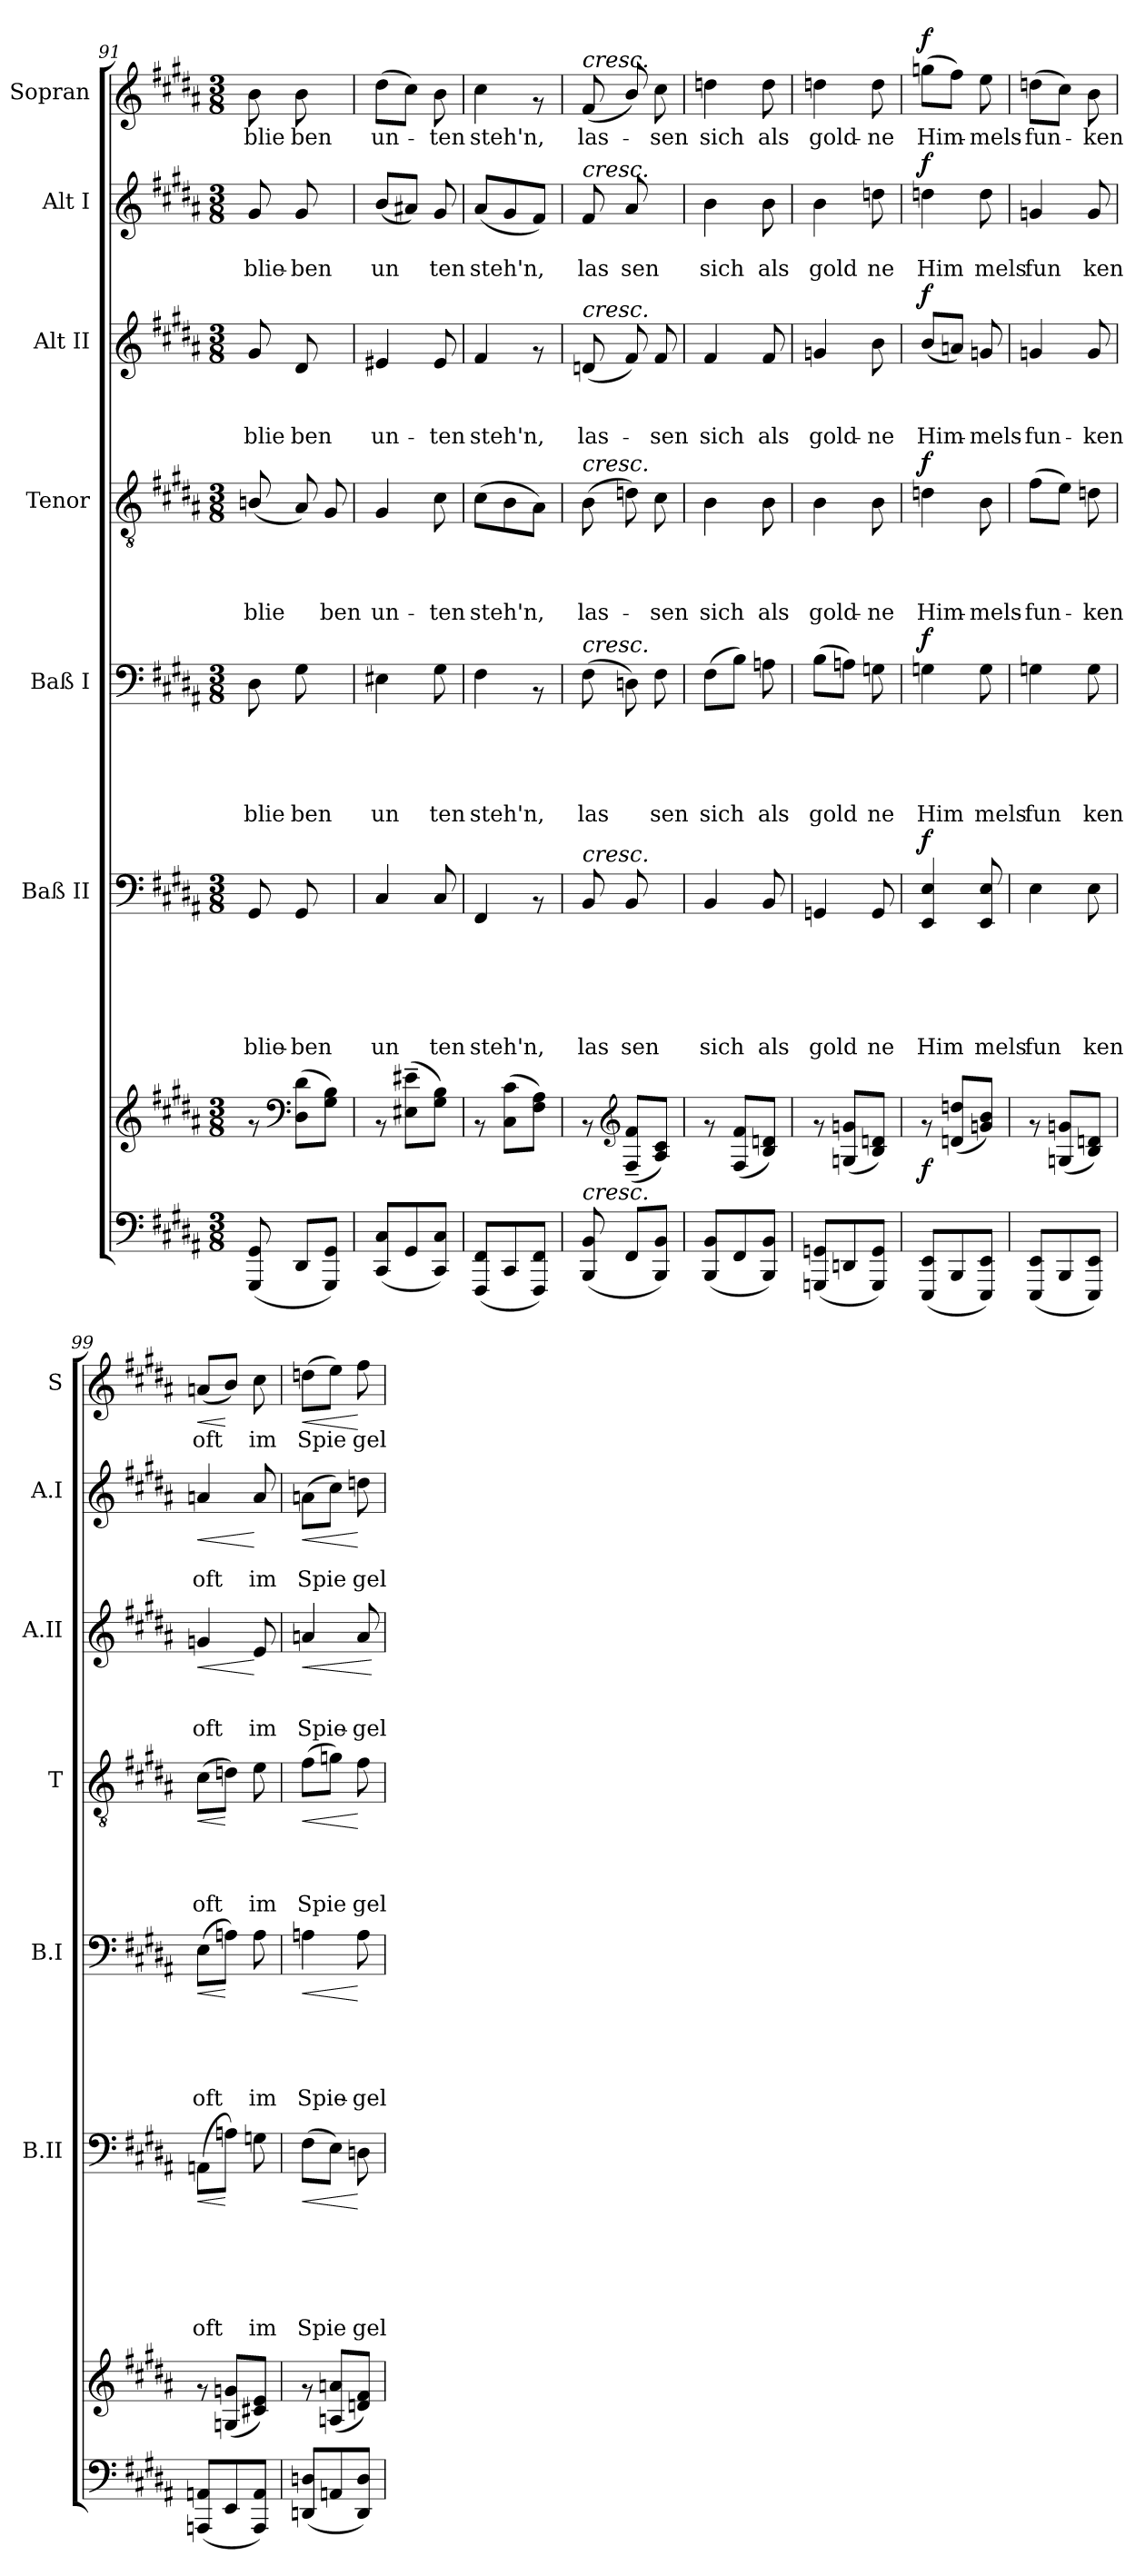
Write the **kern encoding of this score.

**kern	**kern	**dynam	**kern	**text	**text	**text	**text	**text	**text	**dynam	**kern	**text	**text	**text	**text	**text	**dynam	**kern	**text	**text	**text	**text	**dynam	**kern	**text	**text	**text	**dynam	**kern	**text	**text	**dynam	**kern	**text	**dynam
*part8	*part7	*part7	*part6	*part6	*part6	*part6	*part6	*part6	*part6	*part6	*part5	*part5	*part5	*part5	*part5	*part5	*part5	*part4	*part4	*part4	*part4	*part4	*part4	*part3	*part3	*part3	*part3	*part3	*part2	*part2	*part2	*part2	*part1	*part1	*part1
*staff8	*staff7	*staff7	*staff6	*staff6	*staff6	*staff6	*staff6	*staff6	*staff6	*staff6	*staff5	*staff5	*staff5	*staff5	*staff5	*staff5	*staff5	*staff4	*staff4	*staff4	*staff4	*staff4	*staff4	*staff3	*staff3	*staff3	*staff3	*staff3	*staff2	*staff2	*staff2	*staff2	*staff1	*staff1	*staff1
*	*	*	*I"Baß II	*	*	*	*	*	*	*	*I"Baß I	*	*	*	*	*	*	*I"Tenor	*	*	*	*	*	*I"Alt II	*	*	*	*	*I"Alt I	*	*	*	*I"Sopran	*	*
*	*	*	*I'B.II	*	*	*	*	*	*	*	*I'B.I	*	*	*	*	*	*	*I'T	*	*	*	*	*	*I'A.II	*	*	*	*	*I'A.I	*	*	*	*I'S	*	*
*clefF4	*clefG2	*	*clefF4	*	*	*	*	*	*	*	*clefF4	*	*	*	*	*	*	*clefGv2	*	*	*	*	*	*clefG2	*	*	*	*	*clefG2	*	*	*	*clefG2	*	*
*k[f#c#g#d#a#]	*k[f#c#g#d#a#]	*	*k[f#c#g#d#a#]	*	*	*	*	*	*	*	*k[f#c#g#d#a#]	*	*	*	*	*	*	*k[f#c#g#d#a#]	*	*	*	*	*	*k[f#c#g#d#a#]	*	*	*	*	*k[f#c#g#d#a#]	*	*	*	*k[f#c#g#d#a#]	*	*
*B:	*B:	*	*B:	*	*	*	*	*	*	*	*B:	*	*	*	*	*	*	*B:	*	*	*	*	*	*B:	*	*	*	*	*B:	*	*	*	*B:	*	*
*M3/8	*M3/8	*	*M3/8	*	*	*	*	*	*	*	*M3/8	*	*	*	*	*	*	*M3/8	*	*	*	*	*	*M3/8	*	*	*	*	*M3/8	*	*	*	*M3/8	*	*
=91	=91	=91	=91	=91	=91	=91	=91	=91	=91	=91	=91	=91	=91	=91	=91	=91	=91	=91	=91	=91	=91	=91	=91	=91	=91	=91	=91	=91	=91	=91	=91	=91	=91	=91	=91
!	!	!	!	!	!	!	!	!	!LO:LY:b:rj	!	!	!	!	!	!	!LO:LY:b:rj	!	!	!	!	!	!LO:LY:b:rj	!	!	!	!	!LO:LY:b:rj	!	!	!	!LO:LY:b:rj	!	!	!LO:LY:b:rj	!
(<8GGG#/ 8GG#/	8rf	.	8GG#/	.	.	.	.	.	blie-	.	8D#\	.	.	.	.	blie	.	(<8Bn/	.	.	.	blie	.	8g#/	.	.	blie	.	8g#/	.	blie-	.	8b\	blie	.
*	*clefF4	*	*	*	*	*	*	*	*	*	*	*	*	*	*	*	*	*	*	*	*	*	*	*	*	*	*	*	*	*	*	*	*	*	*
!	!	!	!	!	!	!	!	!	!LO:LY:b:rj	!	!	!	!	!	!	!LO:LY:b:rj	!	!	!	!	!	!	!	!	!	!	!LO:LY:b:rj	!	!	!	!LO:LY:b:rj	!	!	!LO:LY:b:rj	!
8DD#/L	(>8D#\ 8d#\L	.	8GG#/	.	.	.	.	.	-ben	.	8G#\	.	.	.	.	ben	.	8A#/)	.	.	.	.	.	8d#/	.	.	ben	.	8g#/	.	-ben	.	8b\	ben	.
!	!	!	!	!	!	!	!	!	!	!	!	!	!	!	!	!	!	!	!	!	!	!LO:LY:b:rj	!	!	!	!	!	!	!	!	!	!	!	!	!
8GGG#/ 8GG#/J)	8G#\ 8B\J)	.	8ryy	.	.	.	.	.	.	.	8ryy	.	.	.	.	.	.	8G#/	.	.	.	ben	.	8ryy	.	.	.	.	8ryy	.	.	.	8ryy	.	.
!!LO:PB:g=z
=92!	=92!	=92!	=92!	=92!	=92!	=92!	=92!	=92!	=92!	=92!	=92!	=92!	=92!	=92!	=92!	=92!	=92!	=92!	=92!	=92!	=92!	=92!	=92!	=92!	=92!	=92!	=92!	=92!	=92!	=92!	=92!	=92!	=92!	=92!	=92!
!	!	!	!	!	!	!	!	!	!LO:LY:b:rj	!	!	!	!	!	!	!LO:LY:b:rj	!	!	!	!	!	!LO:LY:b:rj	!	!	!	!	!LO:LY:b:rj	!	!	!	!LO:LY:b:rj	!	!	!LO:LY:b:rj	!
(<8CC#/ 8C#/L	8rAA	.	4C#/	.	.	.	.	.	un	.	4E#X\	.	.	.	.	un	.	4G#/	.	.	.	un-	.	4e#X/	.	.	un-	.	(<8b/L	.	un	.	(>8dd#\L	un-	.
8GG#/	(>8E#X\~> 8e#X\~>L	.	.	.	.	.	.	.	.	.	.	.	.	.	.	.	.	.	.	.	.	.	.	.	.	.	.	.	8a#X/J)	.	.	.	8cc#\J)	.	.
!	!	!	!	!	!	!	!	!	!LO:LY:b:rj	!	!	!	!	!	!	!LO:LY:b:rj	!	!	!	!	!	!LO:LY:b:rj	!	!	!	!	!LO:LY:b:rj	!	!	!	!LO:LY:b:rj	!	!	!LO:LY:b:rj	!
8CC#/ 8C#/J)	8G#\ 8B\J)	.	8C#/	.	.	.	.	.	ten	.	8G#\	.	.	.	.	ten	.	8c#\	.	.	.	-ten	.	8e#/	.	.	-ten	.	8g#/	.	ten	.	8b\	-ten	.
=93!	=93!	=93!	=93!	=93!	=93!	=93!	=93!	=93!	=93!	=93!	=93!	=93!	=93!	=93!	=93!	=93!	=93!	=93!	=93!	=93!	=93!	=93!	=93!	=93!	=93!	=93!	=93!	=93!	=93!	=93!	=93!	=93!	=93!	=93!	=93!
!	!	!	!	!	!	!	!	!	!LO:LY:b:rj	!	!	!	!	!	!	!LO:LY:b:rj	!	!	!	!	!	!LO:LY:b:rj	!	!	!	!	!LO:LY:b:rj	!	!	!	!LO:LY:b:rj	!	!	!LO:LY:b:rj	!
(<8FFF#/ 8FF#/L	8rAA	.	4FF#/	.	.	.	.	.	steh'n,	.	4F#\	.	.	.	.	steh'n,	.	(>8c#\L	.	.	.	steh'n,	.	4f#/	.	.	steh'n,	.	(<8a#/L	.	steh'n,	.	4cc#\	steh'n,	.
8CC#/	(>8C#\ 8c#\L	.	.	.	.	.	.	.	.	.	.	.	.	.	.	.	.	8B\	.	.	.	.	.	.	.	.	.	.	8g#/	.	.	.	.	.	.
8FFF#/ 8FF#/J)	8F#\ 8A#\J)	.	8rAA	.	.	.	.	.	.	.	8rAA	.	.	.	.	.	.	8A#\J)	.	.	.	.	.	8rf	.	.	.	.	8f#/J)	.	.	.	8rf	.	.
=94!	=94!	=94!	=94!	=94!	=94!	=94!	=94!	=94!	=94!	=94!	=94!	=94!	=94!	=94!	=94!	=94!	=94!	=94!	=94!	=94!	=94!	=94!	=94!	=94!	=94!	=94!	=94!	=94!	=94!	=94!	=94!	=94!	=94!	=94!	=94!
!	!	!	!	!	!	!	!	!	!	!	!	!	!	!	!	!	!	!	!	!	!	!	!	!	!	!	!	!	!	!	!	!	!LO:TX:a:i:t=cresc.	!	!
!	!	!	!	!	!	!	!	!	!	!	!	!	!	!	!	!	!	!	!	!	!	!	!	!	!	!	!	!	!LO:TX:a:i:t=cresc.	!	!	!	!	!	!
!	!	!	!	!	!	!	!	!	!	!	!	!	!	!	!	!	!	!	!	!	!	!	!	!LO:TX:a:i:t=cresc.	!	!	!	!	!	!	!	!	!	!	!
!	!	!	!	!	!	!	!	!	!	!	!	!	!	!	!	!	!	!LO:TX:a:i:t=cresc.	!	!	!	!	!	!	!	!	!	!	!	!	!	!	!	!	!
!	!	!	!	!	!	!	!	!	!	!	!LO:TX:a:i:t=cresc.	!	!	!	!	!	!	!	!	!	!	!	!	!	!	!	!	!	!	!	!	!	!	!	!
!	!	!	!LO:TX:a:i:t=cresc.	!	!	!	!	!	!	!	!	!	!	!	!	!	!	!	!	!	!	!	!	!	!	!	!	!	!	!	!	!	!	!	!
!LO:TX:a:i:t=cresc.	!	!	!	!	!	!	!	!	!	!	!	!	!	!	!	!	!	!	!	!	!	!	!	!	!	!	!	!	!	!	!	!	!	!	!
!	!	!	!	!	!	!	!	!	!LO:LY:b:rj	!	!	!	!	!	!	!LO:LY:b:rj	!	!	!	!	!	!LO:LY:b:rj	!	!	!	!	!LO:LY:b:rj	!	!	!	!LO:LY:b:rj	!	!	!LO:LY:b:rj	!
(<8BBB/ 8BB/	8rAA	.	8BB/	.	.	.	.	.	las	.	(>8F#\	.	.	.	.	las	.	(>8B\	.	.	.	las-	.	(<8dn/	.	.	las-	.	8f#/	.	las	.	(<8f#/	las-	.
*	*clefG2	*	*	*	*	*	*	*	*	*	*	*	*	*	*	*	*	*	*	*	*	*	*	*	*	*	*	*	*	*	*	*	*	*	*
!	!	!	!	!	!	!	!	!	!LO:LY:b:rj	!	!	!	!	!	!	!	!	!	!	!	!	!	!	!	!	!	!	!	!	!	!LO:LY:b:rj	!	!	!	!
8FF#/L	(<8F#/~< 8f#/~<L	.	8BB/	.	.	.	.	.	sen	.	8Dn\)	.	.	.	.	.	.	8dn\)	.	.	.	.	.	8f#/)	.	.	.	.	8a#/	.	sen	.	8b/)	.	.
!	!	!	!	!	!	!	!	!	!	!	!	!	!	!	!	!LO:LY:b:rj	!	!	!	!	!	!LO:LY:b:rj	!	!	!	!	!LO:LY:b:rj	!	!	!	!	!	!	!LO:LY:b:rj	!
8BBB/ 8BB/J)	8A#/ 8c#/J)	.	8ryy	.	.	.	.	.	.	.	8F#\	.	.	.	.	sen	.	8c#\	.	.	.	-sen	.	8f#/	.	.	-sen	.	8ryy	.	.	.	8cc#\	-sen	.
=95!	=95!	=95!	=95!	=95!	=95!	=95!	=95!	=95!	=95!	=95!	=95!	=95!	=95!	=95!	=95!	=95!	=95!	=95!	=95!	=95!	=95!	=95!	=95!	=95!	=95!	=95!	=95!	=95!	=95!	=95!	=95!	=95!	=95!	=95!	=95!
!	!	!	!	!	!	!	!	!	!LO:LY:b:rj	!	!	!	!	!	!	!LO:LY:b:rj	!	!	!	!	!	!LO:LY:b:rj	!	!	!	!	!LO:LY:b:rj	!	!	!	!LO:LY:b:rj	!	!	!LO:LY:b:rj	!
(<8BBB/ 8BB/L	8rf	.	4BB/	.	.	.	.	.	sich	.	(>8F#\L	.	.	.	.	sich	.	4B\	.	.	.	sich	.	4f#/	.	.	sich	.	4b\	.	sich	.	4ddn\	sich	.
8FF#/	(<8F#/ 8f#/L	.	.	.	.	.	.	.	.	.	8B\J)	.	.	.	.	.	.	.	.	.	.	.	.	.	.	.	.	.	.	.	.	.	.	.	.
!	!	!	!	!	!	!	!	!	!LO:LY:b:rj	!	!	!	!	!	!	!LO:LY:b:rj	!	!	!	!	!	!LO:LY:b:rj	!	!	!	!	!LO:LY:b:rj	!	!	!	!LO:LY:b:rj	!	!	!LO:LY:b:rj	!
8BBB/ 8BB/J)	8B/ 8dn/J)	.	8BB/	.	.	.	.	.	als	.	8An\	.	.	.	.	als	.	8B\	.	.	.	als	.	8f#/	.	.	als	.	8b\	.	als	.	8dd\	als	.
=96!	=96!	=96!	=96!	=96!	=96!	=96!	=96!	=96!	=96!	=96!	=96!	=96!	=96!	=96!	=96!	=96!	=96!	=96!	=96!	=96!	=96!	=96!	=96!	=96!	=96!	=96!	=96!	=96!	=96!	=96!	=96!	=96!	=96!	=96!	=96!
!	!	!	!	!	!	!	!	!	!LO:LY:b:rj	!	!	!	!	!	!	!LO:LY:b:rj	!	!	!	!	!	!LO:LY:b:rj	!	!	!	!	!LO:LY:b:rj	!	!	!	!LO:LY:b:rj	!	!	!LO:LY:b:rj	!
(<8GGGn/ 8GGn/L	8rf	.	4GGn/	.	.	.	.	.	gold	.	(>8B\L	.	.	.	.	gold	.	4B\	.	.	.	gold-	.	4gn/	.	.	gold-	.	4b\	.	gold	.	4ddn\	gold-	.
8DDn/	(<8Gn/ 8gn/L	.	.	.	.	.	.	.	.	.	8An\J)	.	.	.	.	.	.	.	.	.	.	.	.	.	.	.	.	.	.	.	.	.	.	.	.
!	!	!	!	!	!	!	!	!	!LO:LY:b:rj	!	!	!	!	!	!	!LO:LY:b:rj	!	!	!	!	!	!LO:LY:b:rj	!	!	!	!	!LO:LY:b:rj	!	!	!	!LO:LY:b:rj	!	!	!LO:LY:b:rj	!
8GGG/ 8GG/J)	8B/ 8dn/J)	.	8GG/	.	.	.	.	.	ne	.	8Gn\	.	.	.	.	ne	.	8B\	.	.	.	-ne	.	8b\	.	.	-ne	.	8ddn\	.	ne	.	8dd\	-ne	.
=97!	=97!	=97!	=97!	=97!	=97!	=97!	=97!	=97!	=97!	=97!	=97!	=97!	=97!	=97!	=97!	=97!	=97!	=97!	=97!	=97!	=97!	=97!	=97!	=97!	=97!	=97!	=97!	=97!	=97!	=97!	=97!	=97!	=97!	=97!	=97!
!	!	!LO:DY:b	!	!	!	!	!	!	!LO:LY:b:rj	!LO:DY:a	!	!	!	!	!	!LO:LY:b:rj	!LO:DY:a	!	!	!	!	!LO:LY:b:rj	!LO:DY:a	!	!	!	!LO:LY:b:rj	!LO:DY:a	!	!	!LO:LY:b:rj	!LO:DY:a	!	!LO:LY:b:rj	!LO:DY:a
(<8EEE/ 8EE/L	8rf	f	4EE/ 4E/	.	.	.	.	.	Him	f	4Gn\	.	.	.	.	Him	f	4dn\	.	.	.	Him-	f	(<8b/L	.	.	Him-	f	4ddn\	.	Him	f	(>8ggn\L	Him-	f
8BBB/	(<8dn/ 8ddn/L	.	.	.	.	.	.	.	.	.	.	.	.	.	.	.	.	.	.	.	.	.	.	8an/J)	.	.	.	.	.	.	.	.	8ff#\J)	.	.
!	!	!	!	!	!	!	!	!	!LO:LY:b:rj	!	!	!	!	!	!	!LO:LY:b:rj	!	!	!	!	!	!LO:LY:b:rj	!	!	!	!	!LO:LY:b:rj	!	!	!	!LO:LY:b:rj	!	!	!LO:LY:b:rj	!
8EEE/ 8EE/J)	8gn/ 8b/J)	.	8EE/ 8E/	.	.	.	.	.	mels	.	8G\	.	.	.	.	mels	.	8B\	.	.	.	-mels-	.	8gn/	.	.	-mels-	.	8dd\	.	mels	.	8ee\	-mels-	.
=98!	=98!	=98!	=98!	=98!	=98!	=98!	=98!	=98!	=98!	=98!	=98!	=98!	=98!	=98!	=98!	=98!	=98!	=98!	=98!	=98!	=98!	=98!	=98!	=98!	=98!	=98!	=98!	=98!	=98!	=98!	=98!	=98!	=98!	=98!	=98!
!	!	!	!	!	!	!	!	!	!LO:LY:b:rj	!	!	!	!	!	!	!LO:LY:b:rj	!	!	!	!	!	!LO:LY:b:rj	!	!	!	!	!LO:LY:b:rj	!	!	!	!LO:LY:b:rj	!	!	!LO:LY:b:rj	!
(<8EEE/ 8EE/L	8rf	.	4E\	.	.	.	.	.	fun	.	4Gn\	.	.	.	.	fun	.	(>8f#\L	.	.	.	-fun-	.	4gn/	.	.	-fun-	.	4gn/	.	fun	.	(>8ddn\L	-fun-	.
8BBB/	(<8Gn/ 8gn/L	.	.	.	.	.	.	.	.	.	.	.	.	.	.	.	.	8e\J)	.	.	.	.	.	.	.	.	.	.	.	.	.	.	8cc#\J)	.	.
!	!	!	!	!	!	!	!	!	!LO:LY:b:rj	!	!	!	!	!	!	!LO:LY:b:rj	!	!	!	!	!	!LO:LY:b:rj	!	!	!	!	!LO:LY:b:rj	!	!	!	!LO:LY:b:rj	!	!	!LO:LY:b:rj	!
8EEE/ 8EE/J)	8B/ 8dn/J)	.	8E\	.	.	.	.	.	ken	.	8G\	.	.	.	.	ken	.	8dn\	.	.	.	-ken	.	8g/	.	.	-ken	.	8g/	.	ken	.	8b\	-ken	.
=99!	=99!	=99!	=99!	=99!	=99!	=99!	=99!	=99!	=99!	=99!	=99!	=99!	=99!	=99!	=99!	=99!	=99!	=99!	=99!	=99!	=99!	=99!	=99!	=99!	=99!	=99!	=99!	=99!	=99!	=99!	=99!	=99!	=99!	=99!	=99!
!	!	!	!	!	!	!	!	!	!LO:LY:b:rj	!LO:HP:b	!	!	!	!	!	!LO:LY:b:rj	!LO:HP:b	!	!	!	!	!LO:LY:b:rj	!LO:HP:b	!	!	!	!LO:LY:b:rj	!LO:HP:b	!	!	!LO:LY:b:rj	!LO:HP:b	!	!LO:LY:b:rj	!LO:HP:b
(<8AAAn/ 8AAn/L	8rf	.	(>8AAn\L	.	.	.	.	.	oft	<	(>8E\L	.	.	.	.	oft	<	(>8c#\L	.	.	.	oft	<	4gn/	.	.	oft	<	4an/	.	oft	<	(<8an/L	oft	<
8EE/	(<8Gn/ 8gn/L	.	8An\J)	.	.	.	.	.	.	[	8An\J)	.	.	.	.	.	[	8dn\J)	.	.	.	.	[	.	.	.	.	.	.	.	.	.	8b/J)	.	[
!	!	!	!	!	!	!	!	!	!LO:LY:b:rj	!	!	!	!	!	!	!LO:LY:b:rj	!	!	!	!	!	!LO:LY:b:rj	!	!	!	!	!LO:LY:b:rj	!	!	!	!LO:LY:b:rj	!	!	!LO:LY:b:rj	!
8AAA/ 8AA/J)	8c#X/ 8e/J)	.	8Gn\	.	.	.	.	.	im	.	8A\	.	.	.	.	im	.	8e\	.	.	.	im	.	8e/	.	.	im	[	8a/	.	im	[	8cc#\	im	.
!!LO:PB:g=z
=100!	=100!	=100!	=100!	=100!	=100!	=100!	=100!	=100!	=100!	=100!	=100!	=100!	=100!	=100!	=100!	=100!	=100!	=100!	=100!	=100!	=100!	=100!	=100!	=100!	=100!	=100!	=100!	=100!	=100!	=100!	=100!	=100!	=100!	=100!	=100!
!	!	!	!	!	!	!	!	!	!LO:LY:b:rj	!LO:HP:b	!	!	!	!	!	!LO:LY:b:rj	!LO:HP:b	!	!	!	!	!LO:LY:b:rj	!LO:HP:b	!	!	!	!LO:LY:b:rj	!LO:HP:b	!	!	!LO:LY:b:rj	!LO:HP:b	!	!LO:LY:b:rj	!LO:HP:b
(<8DDn/ 8Dn/L	8rf	.	(>8F#\L	.	.	.	.	.	Spie	<	4An\	.	.	.	.	Spie-	<	(>8f#\L	.	.	.	Spie	<	4an/	.	.	Spie-	<	(>8an\L	.	Spie	<	(>8ddn\L	Spie	<
8AAn/	(<8An/ 8an/L	.	8E\J)	.	.	.	.	.	.	.	.	.	.	.	.	.	.	8gn\J)	.	.	.	.	.	.	.	.	.	.	8cc#\J)	.	.	.	8ee\J)	.	.
!	!	!	!	!	!	!	!	!	!LO:LY:b:rj	!	!	!	!	!	!	!LO:LY:b:rj	!	!	!	!	!	!LO:LY:b:rj	!	!	!	!	!LO:LY:b:rj	!	!	!	!LO:LY:b:rj	!	!	!LO:LY:b:rj	!
8DD/ 8D/J)	8dn/ 8f#/J)	.	8Dn\	.	.	.	.	.	gel	[	8A\	.	.	.	.	-gel	[	8f#\	.	.	.	gel	[	8a/	.	.	-gel	.	8ddn\	.	gel	[	8ff#\	gel	[
.	.	.	.	.	.	.	.	.	.	.	.	.	.	.	.	.	.	.	.	.	.	.	.	.	.	.	.	[	.	.	.	.	.	.	.
=!	=!	=!	=!	=!	=!	=!	=!	=!	=!	=!	=!	=!	=!	=!	=!	=!	=!	=!	=!	=!	=!	=!	=!	=!	=!	=!	=!	=!	=!	=!	=!	=!	=!	=!	=!
*-	*-	*-	*-	*-	*-	*-	*-	*-	*-	*-	*-	*-	*-	*-	*-	*-	*-	*-	*-	*-	*-	*-	*-	*-	*-	*-	*-	*-	*-	*-	*-	*-	*-	*-	*-
